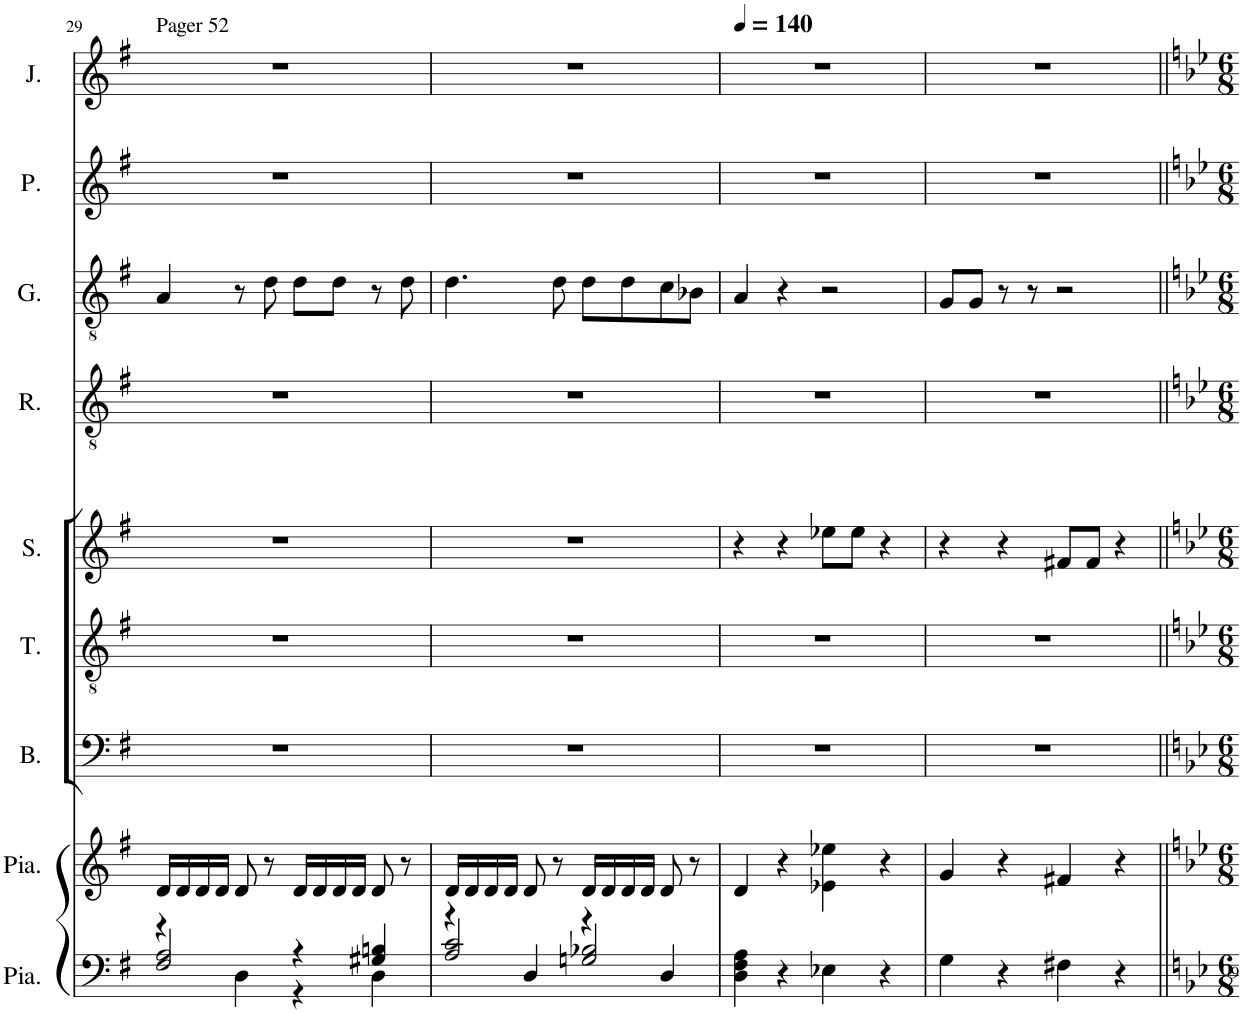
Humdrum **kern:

**kern	**kern	**kern	**kern	**kern	**kern	**kern	**kern	**kern
*part9	*part8	*part7	*part6	*part5	*part4	*part3	*part2	*part1
*staff9	*staff8	*staff7	*staff6	*staff5	*staff4	*staff3	*staff2	*staff1
*I"Piano	*I"Piano	*I"Bass	*I"Ténor	*I"Sopranis	*I"Raphaël	*I"Galuchet	*I"Mme Palestine	*I"Jeanne
*I'Pia.	*I'Pia.	*I'B.	*I'T.	*I'S.	*I'R.	*I'G.	*I'P.	*I'J.
!!LO:PB:g=z
*clefF4	*clefG2	*clefF4	*clefGv2	*clefG2	*clefGv2	*clefGv2	*clefG2	*clefG2
*	*	*	*	*Trd1c2	*Trd12c21	*	*Trd5c9	*
*k[f#]	*k[f#]	*k[f#]	*k[f#]	*k[f#]	*k[f#]	*k[f#]	*k[f#]	*k[f#]
*M4/4	*M4/4	*M4/4	*M4/4	*M4/4	*M4/4	*M4/4	*M4/4	*M4/4
*met(c)	*met(c)	*met(c)	*met(c)	*met(c)	*met(c)	*met(c)	*met(c)	*met(c)
=29	=29	=29	=29	=29	=29	=29	=29	=29
*^	*	*	*	*	*	*	*	*
!	!	!	!	!	!	!	!	!	!LO:TX:a:t=Pager 52
4r	2F#/ 2A/	16d/LL	1r	1r	1r	1r	4A/	1r	1r
.	.	16d/	.	.	.	.	.	.	.
.	.	16d/	.	.	.	.	.	.	.
.	.	16d/JJ	.	.	.	.	.	.	.
4D\	.	8d/	.	.	.	.	8r	.	.
.	.	8r	.	.	.	.	8d\	.	.
4r	4r	16d/LL	.	.	.	.	8d\L	.	.
.	.	16d/	.	.	.	.	.	.	.
.	.	16d/	.	.	.	.	8d\J	.	.
.	.	16d/JJ	.	.	.	.	.	.	.
4D\	4G#X/ 4Bn/	8d/	.	.	.	.	8r	.	.
.	.	8r	.	.	.	.	8d\	.	.
=30	=30	=30	=30	=30	=30	=30	=30	=30	=30
4r	2A/ 2c/	16d/LL	1r	1r	1r	1r	4.d\	1r	1r
.	.	16d/	.	.	.	.	.	.	.
.	.	16d/	.	.	.	.	.	.	.
.	.	16d/JJ	.	.	.	.	.	.	.
4D/	.	8d/	.	.	.	.	.	.	.
.	.	8r	.	.	.	.	8d\	.	.
4r	2Gn/ 2B-X/	16d/LL	.	.	.	.	8d\L	.	.
.	.	16d/	.	.	.	.	.	.	.
.	.	16d/	.	.	.	.	8d\	.	.
.	.	16d/JJ	.	.	.	.	.	.	.
4D/	.	8d/	.	.	.	.	8c\	.	.
.	.	8r	.	.	.	.	8B-X\J	.	.
*v	*v	*	*	*	*	*	*	*	*
=31	=31	=31	=31	=31	=31	=31	=31	=31
*	*	*	*	*	*	*	*	*MM140
4D\ 4F#\ 4A\	4d/	1r	1r	4r	1r	4A/	1r	1r
4r	4r	.	.	4r	.	4r	.	.
4E-X\	4e-X\ 4ee-X\	.	.	8ee-X\L	.	2r	.	.
.	.	.	.	8ee-\J	.	.	.	.
4r	4r	.	.	4r	.	.	.	.
=32	=32	=32	=32	=32	=32	=32	=32	=32
4G\	4g/	1r	1r	4r	1r	8G/L	1r	1r
.	.	.	.	.	.	8G/J	.	.
4r	4r	.	.	4r	.	8r	.	.
.	.	.	.	.	.	8r	.	.
4F#X\	4f#X/	.	.	8f#X/L	.	2r	.	.
.	.	.	.	8f#/J	.	.	.	.
4r	4r	.	.	4r	.	.	.	.
=||	=||	=||	=||	=||	=||	=||	=||	=||
*-	*-	*-	*-	*-	*-	*-	*-	*-
